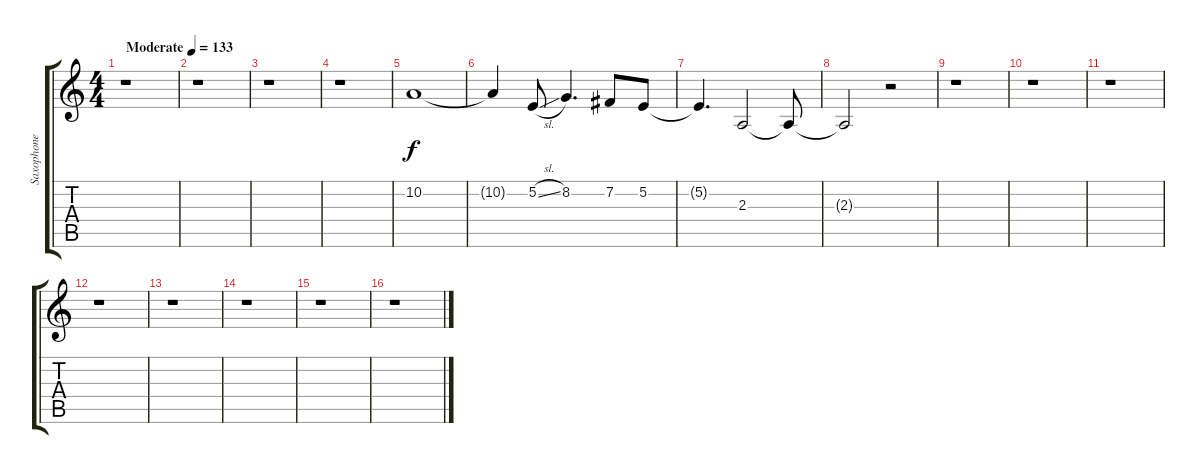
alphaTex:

\track ("Saxophone" "Saxophone") {instrument tenorsax}
\staff {score tabs}
\tuning (E4 B3 G3 D3 A2 E2) {hide}
\ts (4 4)
\tempo (133 "Moderate")
\clef g2
\ks c
r.1{dy f instrument tenorsax} |
r.1 |
r.1 |
r.1 |
10.2.1 |
10.2{t}.4 5.2{sl}.8 8.2.4{d} 7.2.8 5.2.8 |
5.2{t}.4{d} 2.3.2 2.3{t}.8 |
2.3{t}.2 r.2 |
r.1 |
r.1 |
r.1 |
r.1 |
r.1 |
r.1 |
r.1 |
r.1
